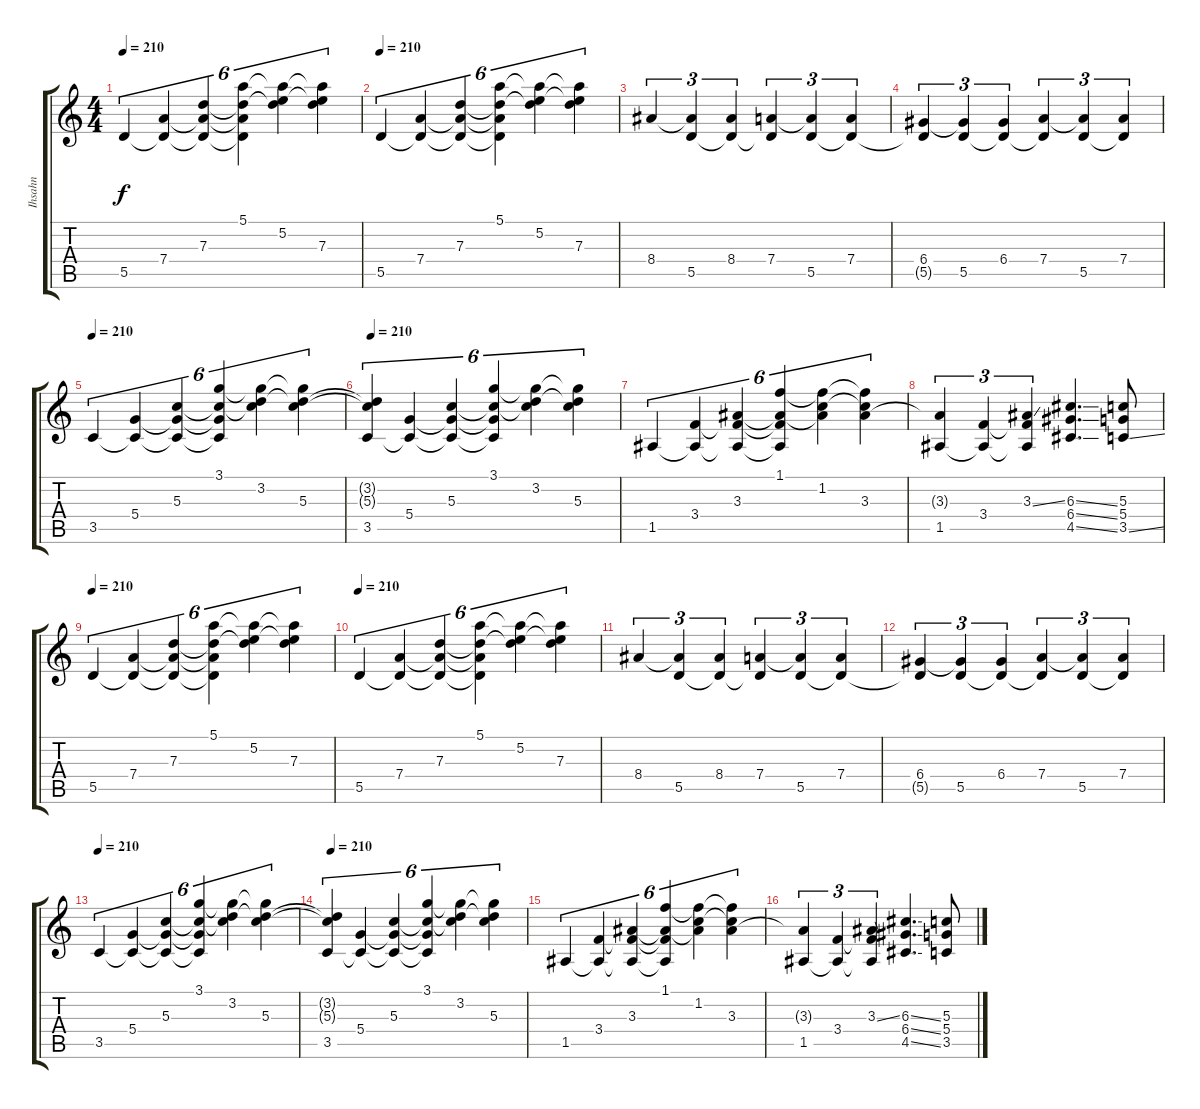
\track ("Ihsahn" "Ihsahn") {instrument distortionguitar}
\staff {score tabs}
\tuning (E4 B3 G3 D3 A2 E2) {hide}
\ts (4 4)
\tempo 210
\clef g2
\ks c
5.5.4{tu (6 4) dy f} (7.4 5.5{t}).4{tu (6 4)} (7.3 7.4{t} 5.5{t}).4{tu (6 4)} (5.1 7.3{t} 7.4{t} 5.5{t}).4{tu (6 4)} (5.1{t} 5.2 7.3{t}).4{tu (6 4)} (5.1{t} 5.2{t} 7.3).4{tu (6 4)} |
\tempo 210
5.5.4{tu (6 4)} (7.4 5.5{t}).4{tu (6 4)} (7.3 7.4{t} 5.5{t}).4{tu (6 4)} (5.1 7.3{t} 7.4{t} 5.5{t}).4{tu (6 4)} (5.1{t} 5.2 7.3{t}).4{tu (6 4)} (5.1{t} 5.2{t} 7.3).4{tu (6 4)} |
8.4.4{tu (3 2)} (8.4{t} 5.5).4{tu (3 2)} (8.4 5.5{t}).4{tu (3 2)} (7.4 5.5{t}).4{tu (3 2)} (7.4{t} 5.5).4{tu (3 2)} (7.4 5.5{t}).4{tu (3 2)} |
(6.4 5.5{t}).4{tu (3 2)} (6.4{t} 5.5).4{tu (3 2)} (6.4 5.5{t}).4{tu (3 2)} (7.4 5.5{t}).4{tu (3 2)} (7.4{t} 5.5).4{tu (3 2)} (7.4 5.5{t}).4{tu (3 2)} |
\tempo 210
3.5.4{tu (6 4)} (5.4 3.5{t}).4{tu (6 4)} (5.3 5.4{t} 3.5{t}).4{tu (6 4)} (3.1 5.3{t} 5.4{t} 3.5{t}).4{tu (6 4)} (3.1{t} 3.2 5.3{t}).4{tu (6 4)} (3.1{t} 3.2{t} 5.3).4{tu (6 4)} |
\tempo 210
(3.2{t} 5.3{t} 3.5).4{tu (6 4)} (5.4 3.5{t}).4{tu (6 4)} (5.3 5.4{t} 3.5{t}).4{tu (6 4)} (3.1 5.3{t} 5.4{t} 3.5{t}).4{tu (6 4)} (3.1{t} 3.2 5.3{t}).4{tu (6 4)} (3.1{t} 3.2{t} 5.3).4{tu (6 4)} |
1.5.4{tu (6 4)} (3.4 1.5{t}).4{tu (6 4)} (3.3 3.4{t} 1.5{t}).4{tu (6 4)} (1.1 3.3{t} 3.4{t} 1.5{t}).4{tu (6 4)} (1.1{t} 1.2 3.3{t}).4{tu (6 4)} (1.1{t} 1.2{t} 3.3).4{tu (6 4)} |
(3.3{t} 1.5).4{tu (3 2)} (3.4 1.5{t}).4{tu (3 2)} (3.3{ss} 3.4{t} 1.5{t}).4{tu (3 2)} (6.3{ss} 6.4{ss} 4.5{ss}).4{d} (5.3 5.4 3.5{ss}).8 |
\tempo 210
5.5.4{tu (6 4)} (7.4 5.5{t}).4{tu (6 4)} (7.3 7.4{t} 5.5{t}).4{tu (6 4)} (5.1 7.3{t} 7.4{t} 5.5{t}).4{tu (6 4)} (5.1{t} 5.2 7.3{t}).4{tu (6 4)} (5.1{t} 5.2{t} 7.3).4{tu (6 4)} |
\tempo 210
5.5.4{tu (6 4)} (7.4 5.5{t}).4{tu (6 4)} (7.3 7.4{t} 5.5{t}).4{tu (6 4)} (5.1 7.3{t} 7.4{t} 5.5{t}).4{tu (6 4)} (5.1{t} 5.2 7.3{t}).4{tu (6 4)} (5.1{t} 5.2{t} 7.3).4{tu (6 4)} |
8.4.4{tu (3 2)} (8.4{t} 5.5).4{tu (3 2)} (8.4 5.5{t}).4{tu (3 2)} (7.4 5.5{t}).4{tu (3 2)} (7.4{t} 5.5).4{tu (3 2)} (7.4 5.5{t}).4{tu (3 2)} |
(6.4 5.5{t}).4{tu (3 2)} (6.4{t} 5.5).4{tu (3 2)} (6.4 5.5{t}).4{tu (3 2)} (7.4 5.5{t}).4{tu (3 2)} (7.4{t} 5.5).4{tu (3 2)} (7.4 5.5{t}).4{tu (3 2)} |
\tempo 210
3.5.4{tu (6 4)} (5.4 3.5{t}).4{tu (6 4)} (5.3 5.4{t} 3.5{t}).4{tu (6 4)} (3.1 5.3{t} 5.4{t} 3.5{t}).4{tu (6 4)} (3.1{t} 3.2 5.3{t}).4{tu (6 4)} (3.1{t} 3.2{t} 5.3).4{tu (6 4)} |
\tempo 210
(3.2{t} 5.3{t} 3.5).4{tu (6 4)} (5.4 3.5{t}).4{tu (6 4)} (5.3 5.4{t} 3.5{t}).4{tu (6 4)} (3.1 5.3{t} 5.4{t} 3.5{t}).4{tu (6 4)} (3.1{t} 3.2 5.3{t}).4{tu (6 4)} (3.1{t} 3.2{t} 5.3).4{tu (6 4)} |
1.5.4{tu (6 4)} (3.4 1.5{t}).4{tu (6 4)} (3.3 3.4{t} 1.5{t}).4{tu (6 4)} (1.1 3.3{t} 3.4{t} 1.5{t}).4{tu (6 4)} (1.1{t} 1.2 3.3{t}).4{tu (6 4)} (1.1{t} 1.2{t} 3.3).4{tu (6 4)} |
(3.3{t} 1.5).4{tu (3 2)} (3.4 1.5{t}).4{tu (3 2)} (3.3{ss} 3.4{t} 1.5{t}).4{tu (3 2)} (6.3{ss} 6.4{ss} 4.5{ss}).4{d} (5.3 5.4 3.5{ss}).8
